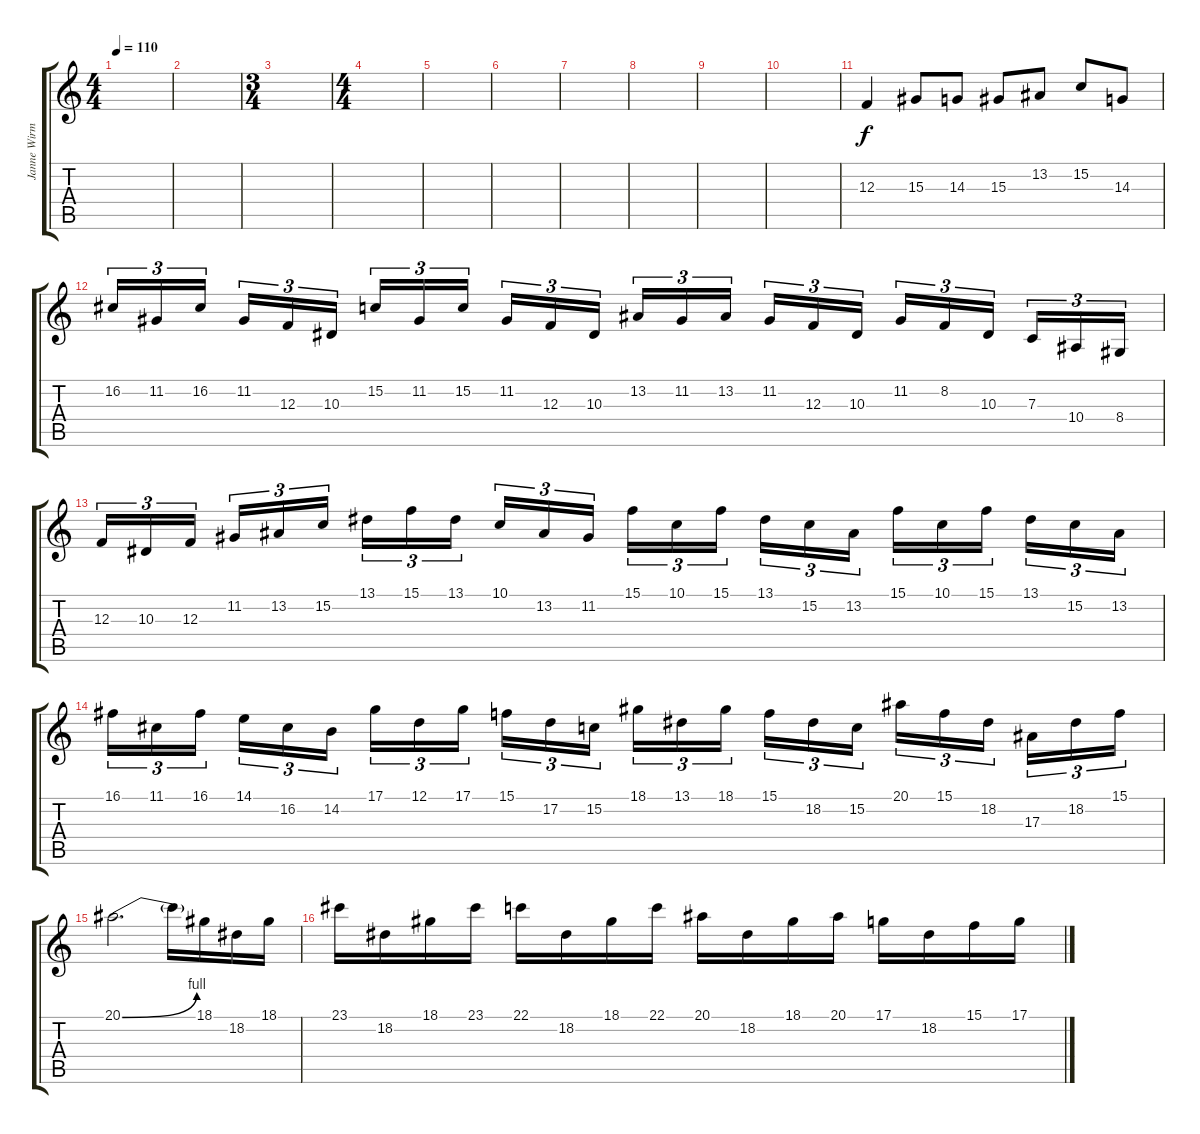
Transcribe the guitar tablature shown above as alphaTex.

\track ("Janne Wirman" "Janne Wirm") {instrument lead2sawtooth}
\staff {score tabs}
\tuning (D4 A3 F3 C3 G2 C2) {hide}
\ts (4 4)
\tempo 110
\clef g2
\ks c
|
|
\ts (3 4)
|
\ts (4 4)
|
|
|
|
|
|
|
12.3.4 15.3.8 14.3.8 15.3.8 13.2.8 15.2.8 14.3.8 |
16.2.16{tu (3 2)} 11.2.16{tu (3 2)} 16.2.16{tu (3 2) beam splitsecondary} 11.2.16{tu (3 2)} 12.3.16{tu (3 2)} 10.3.16{tu (3 2)} 15.2.16{tu (3 2)} 11.2.16{tu (3 2)} 15.2.16{tu (3 2) beam splitsecondary} 11.2.16{tu (3 2)} 12.3.16{tu (3 2)} 10.3.16{tu (3 2)} 13.2.16{tu (3 2)} 11.2.16{tu (3 2)} 13.2.16{tu (3 2) beam splitsecondary} 11.2.16{tu (3 2)} 12.3.16{tu (3 2)} 10.3.16{tu (3 2)} 11.2.16{tu (3 2)} 8.2.16{tu (3 2)} 10.3.16{tu (3 2) beam splitsecondary} 7.3.16{tu (3 2)} 10.4.16{tu (3 2)} 8.4.16{tu (3 2)} |
12.3.16{tu (3 2)} 10.3.16{tu (3 2)} 12.3.16{tu (3 2) beam splitsecondary} 11.2.16{tu (3 2)} 13.2.16{tu (3 2)} 15.2.16{tu (3 2)} 13.1.16{tu (3 2)} 15.1.16{tu (3 2)} 13.1.16{tu (3 2) beam splitsecondary} 10.1.16{tu (3 2)} 13.2.16{tu (3 2)} 11.2.16{tu (3 2)} 15.1.16{tu (3 2)} 10.1.16{tu (3 2)} 15.1.16{tu (3 2) beam splitsecondary} 13.1.16{tu (3 2)} 15.2.16{tu (3 2)} 13.2.16{tu (3 2)} 15.1.16{tu (3 2)} 10.1.16{tu (3 2)} 15.1.16{tu (3 2) beam splitsecondary} 13.1.16{tu (3 2)} 15.2.16{tu (3 2)} 13.2.16{tu (3 2)} |
16.1.16{tu (3 2)} 11.1.16{tu (3 2)} 16.1.16{tu (3 2) beam splitsecondary} 14.1.16{tu (3 2)} 16.2.16{tu (3 2)} 14.2.16{tu (3 2)} 17.1.16{tu (3 2)} 12.1.16{tu (3 2)} 17.1.16{tu (3 2) beam splitsecondary} 15.1.16{tu (3 2)} 17.2.16{tu (3 2)} 15.2.16{tu (3 2)} 18.1.16{tu (3 2)} 13.1.16{tu (3 2)} 18.1.16{tu (3 2) beam splitsecondary} 15.1.16{tu (3 2)} 18.2.16{tu (3 2)} 15.2.16{tu (3 2)} 20.1.16{tu (3 2)} 15.1.16{tu (3 2)} 18.2.16{tu (3 2) beam splitsecondary} 17.3.16{tu (3 2)} 18.2.16{tu (3 2)} 15.1.16{tu (3 2)} |
20.1{be (bend 0 0 60 4)}.2{d} 20.1{t}.16 18.1.16 18.2.16 18.1.16 |
23.1.16 18.2.16 18.1.16 23.1.16 22.1.16 18.2.16 18.1.16 22.1.16 20.1.16 18.2.16 18.1.16 20.1.16 17.1.16 18.2.16 15.1.16 17.1.16
